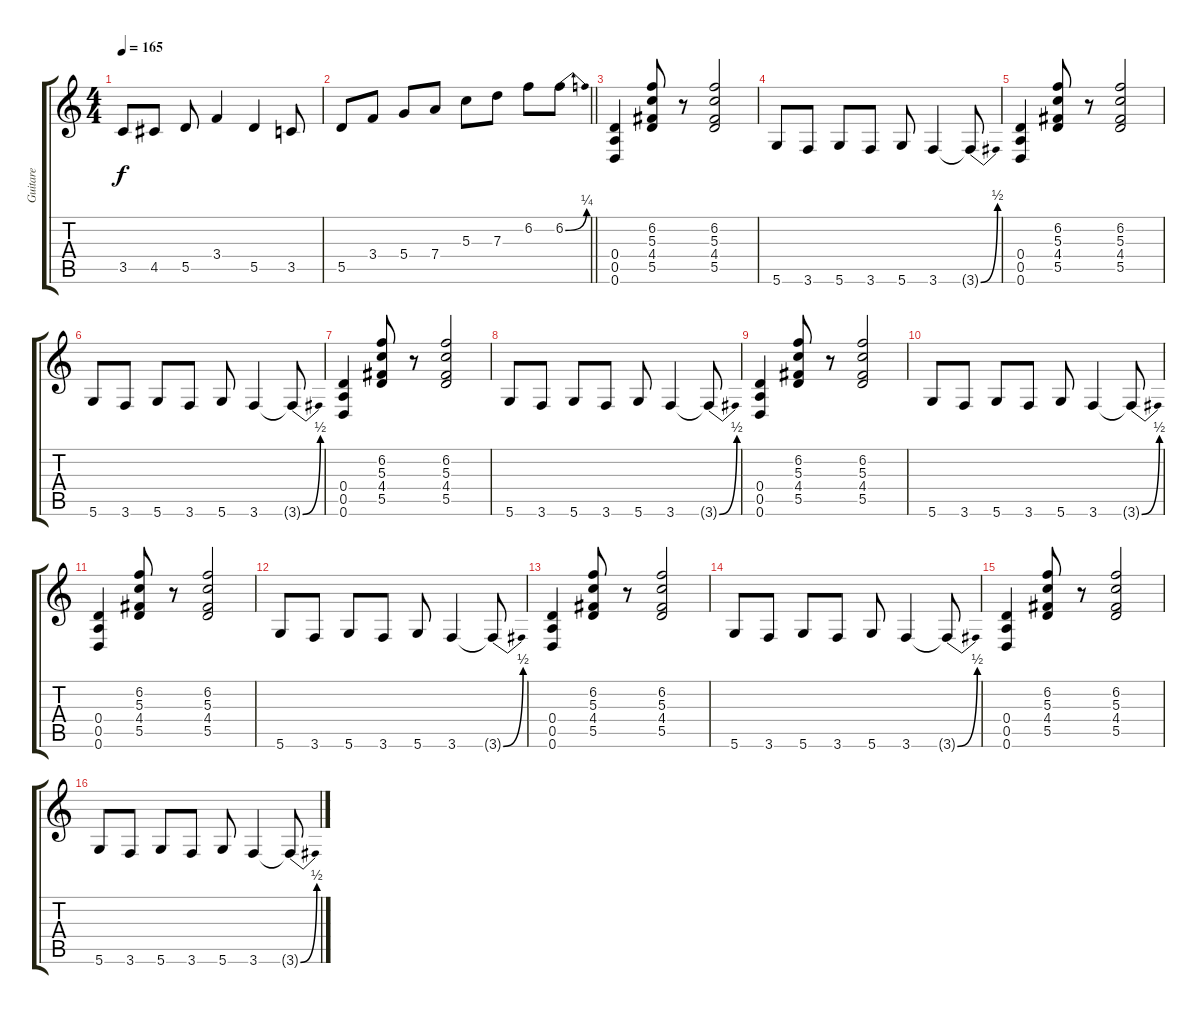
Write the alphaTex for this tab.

\track ("Guitare" "Guitare") {instrument overdrivenguitar}
\staff {score tabs}
\tuning (E4 B3 G3 D3 A2 D2) {hide}
\ts (4 4)
\tempo 165
\clef g2
\ks c
3.5.8{dy f} 4.5.8 5.5.8 3.4.4 5.5.4 3.5.8 |
\barLineRight lightlight
5.5.8 3.4.8 5.4.8 7.4.8 5.3.8 7.3.8 6.2.8 6.2{be (bend 0 0 60 1)}.8 |
(0.4 0.5 0.6).4 (6.2 5.3 4.4 5.5).8 r.8 (6.2 5.3 4.4 5.5).2 |
5.6.8 3.6.8 5.6.8 3.6.8 5.6.8 3.6.4 3.6{be (bend 0 0 60 2) t}.8 |
(0.4 0.5 0.6).4 (6.2 5.3 4.4 5.5).8 r.8 (6.2 5.3 4.4 5.5).2 |
5.6.8 3.6.8 5.6.8 3.6.8 5.6.8 3.6.4 3.6{be (bend 0 0 60 2) t}.8 |
(0.4 0.5 0.6).4 (6.2 5.3 4.4 5.5).8 r.8 (6.2 5.3 4.4 5.5).2 |
5.6.8 3.6.8 5.6.8 3.6.8 5.6.8 3.6.4 3.6{be (bend 0 0 60 2) t}.8 |
(0.4 0.5 0.6).4 (6.2 5.3 4.4 5.5).8 r.8 (6.2 5.3 4.4 5.5).2 |
5.6.8 3.6.8 5.6.8 3.6.8 5.6.8 3.6.4 3.6{be (bend 0 0 60 2) t}.8 |
(0.4 0.5 0.6).4 (6.2 5.3 4.4 5.5).8 r.8 (6.2 5.3 4.4 5.5).2 |
5.6.8 3.6.8 5.6.8 3.6.8 5.6.8 3.6.4 3.6{be (bend 0 0 60 2) t}.8 |
(0.4 0.5 0.6).4 (6.2 5.3 4.4 5.5).8 r.8 (6.2 5.3 4.4 5.5).2 |
5.6.8 3.6.8 5.6.8 3.6.8 5.6.8 3.6.4 3.6{be (bend 0 0 60 2) t}.8 |
(0.4 0.5 0.6).4 (6.2 5.3 4.4 5.5).8 r.8 (6.2 5.3 4.4 5.5).2 |
5.6.8 3.6.8 5.6.8 3.6.8 5.6.8 3.6.4 3.6{be (bend 0 0 60 2) t}.8
